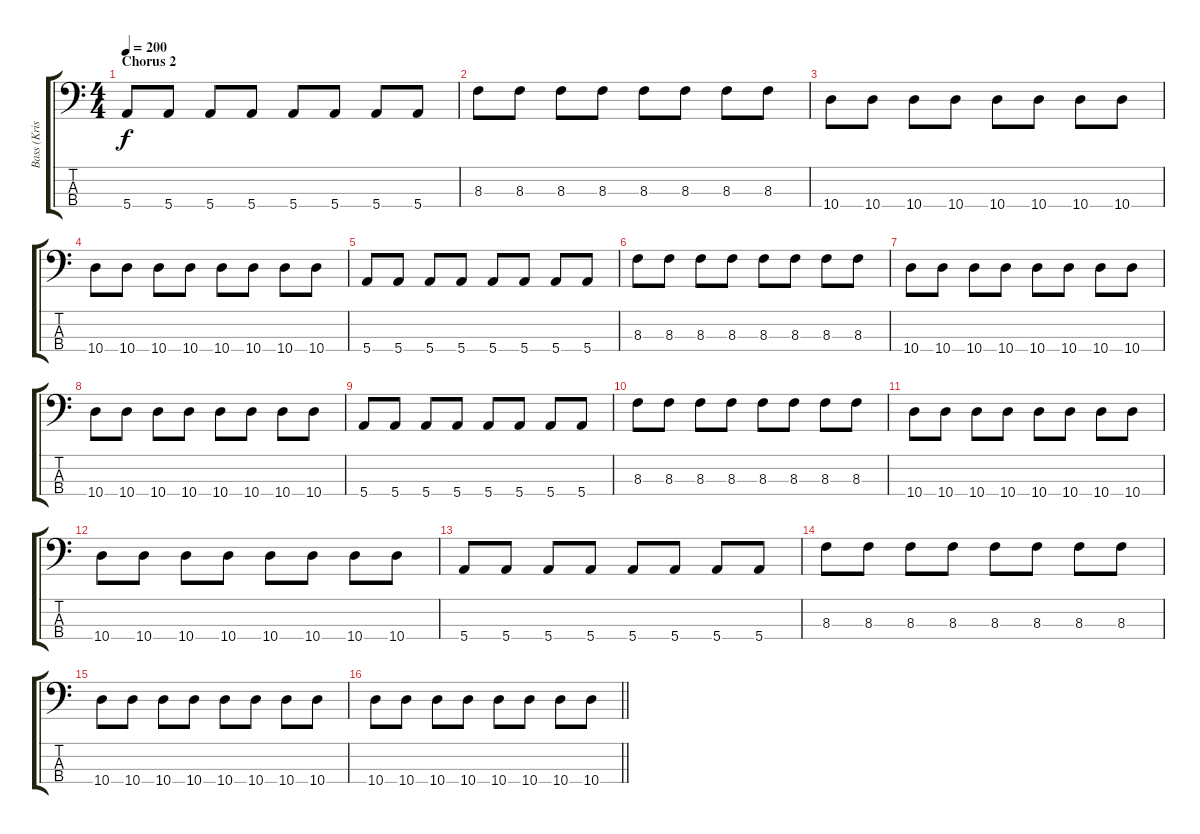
\track ("Bass (Krist Novoselic)" "Bass (Kris") {instrument electricbasspick}
\staff {score tabs}
\tuning (G2 D2 A1 E1) {hide}
\ts (4 4)
\section ("" "Chorus 2")
\tempo 200
\clef f4
\ks c
5.4.8{dy f} 5.4.8 5.4.8 5.4.8 5.4.8 5.4.8 5.4.8 5.4.8 |
8.3.8 8.3.8 8.3.8 8.3.8 8.3.8 8.3.8 8.3.8 8.3.8 |
10.4.8 10.4.8 10.4.8 10.4.8 10.4.8 10.4.8 10.4.8 10.4.8 |
10.4.8 10.4.8 10.4.8 10.4.8 10.4.8 10.4.8 10.4.8 10.4.8 |
5.4.8 5.4.8 5.4.8 5.4.8 5.4.8 5.4.8 5.4.8 5.4.8 |
8.3.8 8.3.8 8.3.8 8.3.8 8.3.8 8.3.8 8.3.8 8.3.8 |
10.4.8 10.4.8 10.4.8 10.4.8 10.4.8 10.4.8 10.4.8 10.4.8 |
10.4.8 10.4.8 10.4.8 10.4.8 10.4.8 10.4.8 10.4.8 10.4.8 |
5.4.8 5.4.8 5.4.8 5.4.8 5.4.8 5.4.8 5.4.8 5.4.8 |
8.3.8 8.3.8 8.3.8 8.3.8 8.3.8 8.3.8 8.3.8 8.3.8 |
10.4.8 10.4.8 10.4.8 10.4.8 10.4.8 10.4.8 10.4.8 10.4.8 |
10.4.8 10.4.8 10.4.8 10.4.8 10.4.8 10.4.8 10.4.8 10.4.8 |
5.4.8 5.4.8 5.4.8 5.4.8 5.4.8 5.4.8 5.4.8 5.4.8 |
8.3.8 8.3.8 8.3.8 8.3.8 8.3.8 8.3.8 8.3.8 8.3.8 |
10.4.8 10.4.8 10.4.8 10.4.8 10.4.8 10.4.8 10.4.8 10.4.8 |
\barLineRight lightlight
10.4.8 10.4.8 10.4.8 10.4.8 10.4.8 10.4.8 10.4.8 10.4.8
